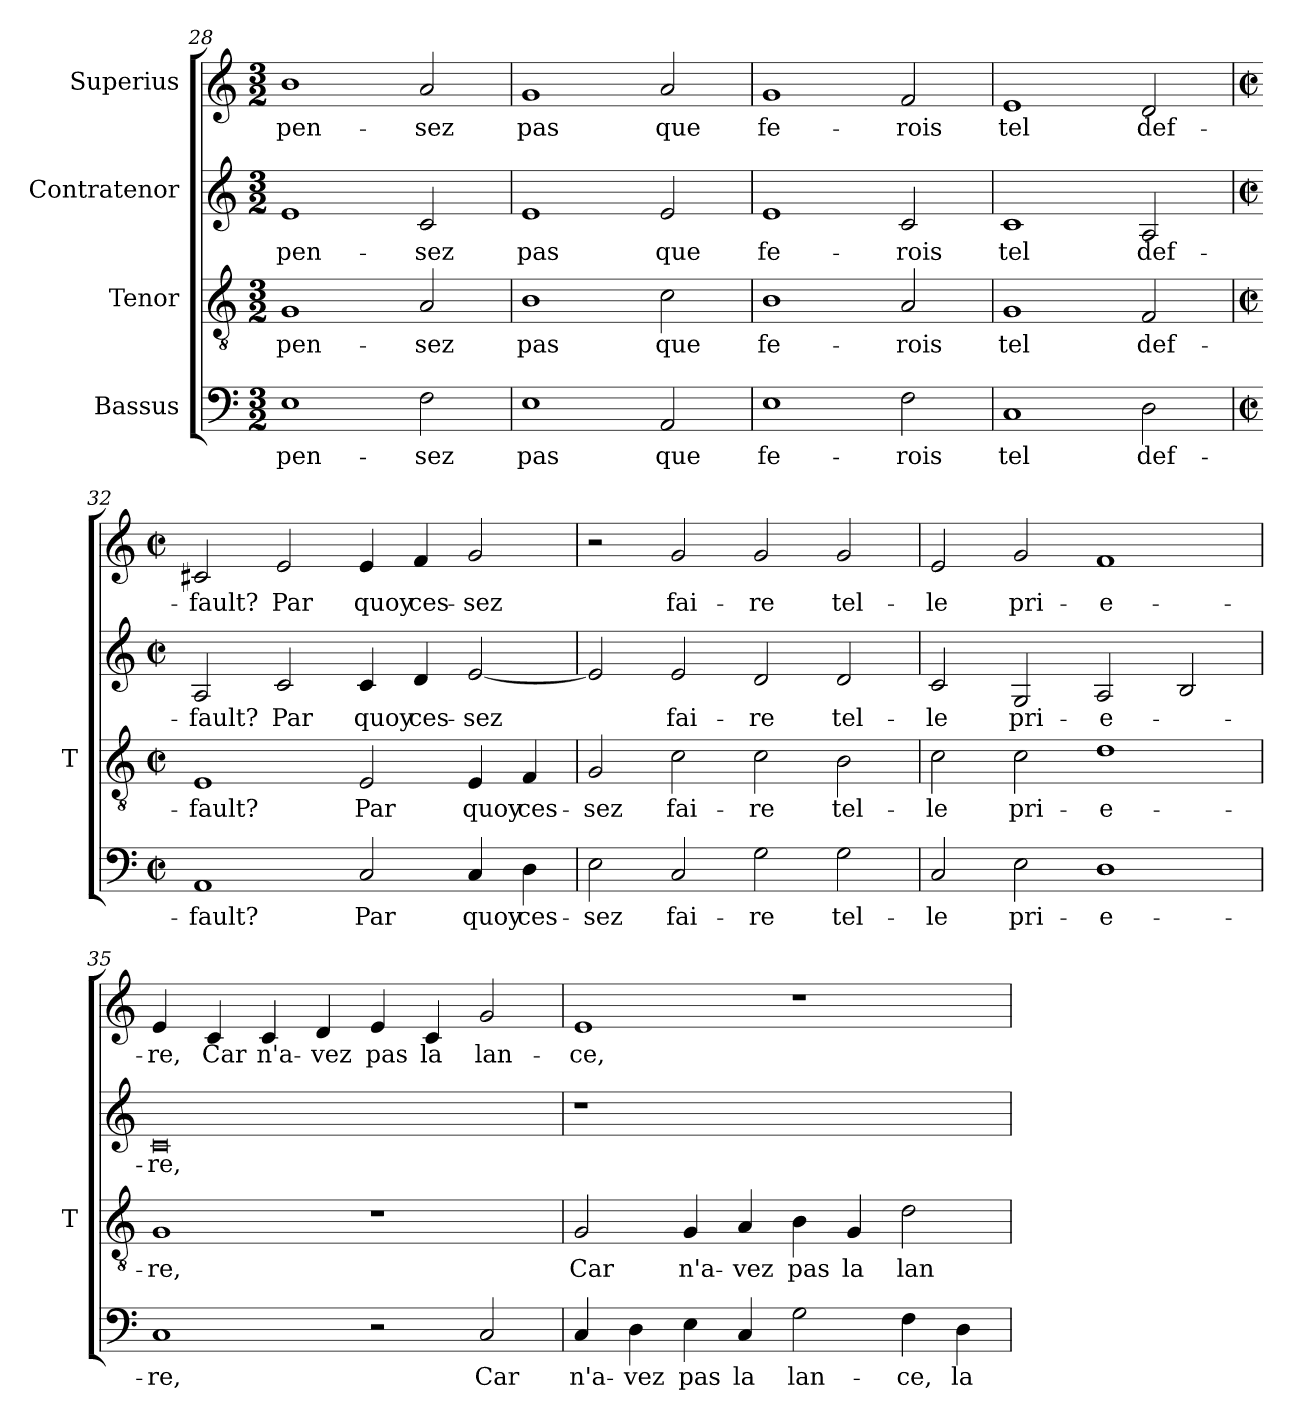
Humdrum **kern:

**kern	**text	**kern	**text	**kern	**text	**kern	**text
*part4	*part4	*part3	*part3	*part2	*part2	*part1	*part1
*staff4	*staff4	*staff3	*staff3	*staff2	*staff2	*staff1	*staff1
*I"Bassus	*	*I"Tenor	*	*I"Contratenor	*	*I"Superius	*
*	*	*I'T	*	*	*	*	*
*clefF4	*	*clefGv2	*	*clefG2	*	*clefG2	*
*k[]	*	*k[]	*	*k[]	*	*k[]	*
*C:	*	*C:	*	*C:	*	*C:	*
*M3/2	*	*M3/2	*	*M3/2	*	*M3/2	*
=28	=28	=28	=28	=28	=28	=28	=28
1E	pen-	1G	pen-	1e	pen-	1b	pen-
2F	-sez	2A	-sez	2c	-sez	2a	-sez
=29	=29	=29	=29	=29	=29	=29	=29
1E	-pas	1B	-pas	1e	-pas	1g	-pas
2AA	-que	2c	-que	2e	-que	2a	-que
=30	=30	=30	=30	=30	=30	=30	=30
1E	fe-	1B	fe-	1e	fe-	1g	fe-
2F	-rois	2A	-rois	2c	-rois	2f	-rois
!!LO:PB:g=z
=31	=31	=31	=31	=31	=31	=31	=31
1C	-tel	1G	-tel	1c	-tel	1e	-tel
2D	def-	2F	def-	2A	def-	2d	def-
=32	=32	=32	=32	=32	=32	=32	=32
*M2/2	*	*M2/2	*	*M2/2	*	*M2/2	*
*met(c|)	*	*met(c|)	*	*met(c|)	*	*met(c|)	*
1AA	-fault?	1E	-fault?	2A	-fault?	2c#X	-fault?
.	.	.	.	2c	-Par	2e	-Par
2C	-Par	2E	-Par	4c	-quoy	4e	-quoy
.	.	.	.	4d	ces-	4f	ces-
4C	-quoy	4E	-quoy	[2e	-sez	2g	-sez
4D	ces-	4F	ces-	.	.	.	.
=33	=33	=33	=33	=33	=33	=33	=33
2E	-sez	2G	-sez	2e]	.	2r	.
2C	fai-	2c	fai-	2e	fai-	2g	fai-
2G	-re	2c	-re	2d	-re	2g	-re
2G	tel-	2B	tel-	2d	tel-	2g	tel-
=34	=34	=34	=34	=34	=34	=34	=34
2C	-le	2c	-le	2c	-le	2e	-le
2E	pri-	2c	pri-	2G	pri-	2g	pri-
1D	e-	1d	e-	2A	e-	1f	e-
.	.	.	.	2B	.	.	.
!!LO:PB:g=z
=35	=35	=35	=35	=35	=35	=35	=35
1C	-re,	1G	-re,	0c	-re,	4e	-re,
.	.	.	.	.	.	4c	-Car
.	.	.	.	.	.	4c	n'a-
.	.	.	.	.	.	4d	-vez
2r	.	1r	.	.	.	4e	-pas
.	.	.	.	.	.	4c	-la
2C	-Car	.	.	.	.	2g	lan-
=36	=36	=36	=36	=36	=36	=36	=36
4C	n'a-	2G	-Car	1r	.	1e	-ce,
4D	-vez	.	.	.	.	.	.
4E	-pas	4G	n'a-	.	.	.	.
4C	-la	4A	-vez	.	.	.	.
2G	lan-	4B	-pas	1ryy	.	1r	.
.	.	4G	-la	.	.	.	.
4F	-ce,	2d	lan-	.	.	.	.
4D	-la	.	.	.	.	.	.
=	=	=	=	=	=	=	=
*-	*-	*-	*-	*-	*-	*-	*-
